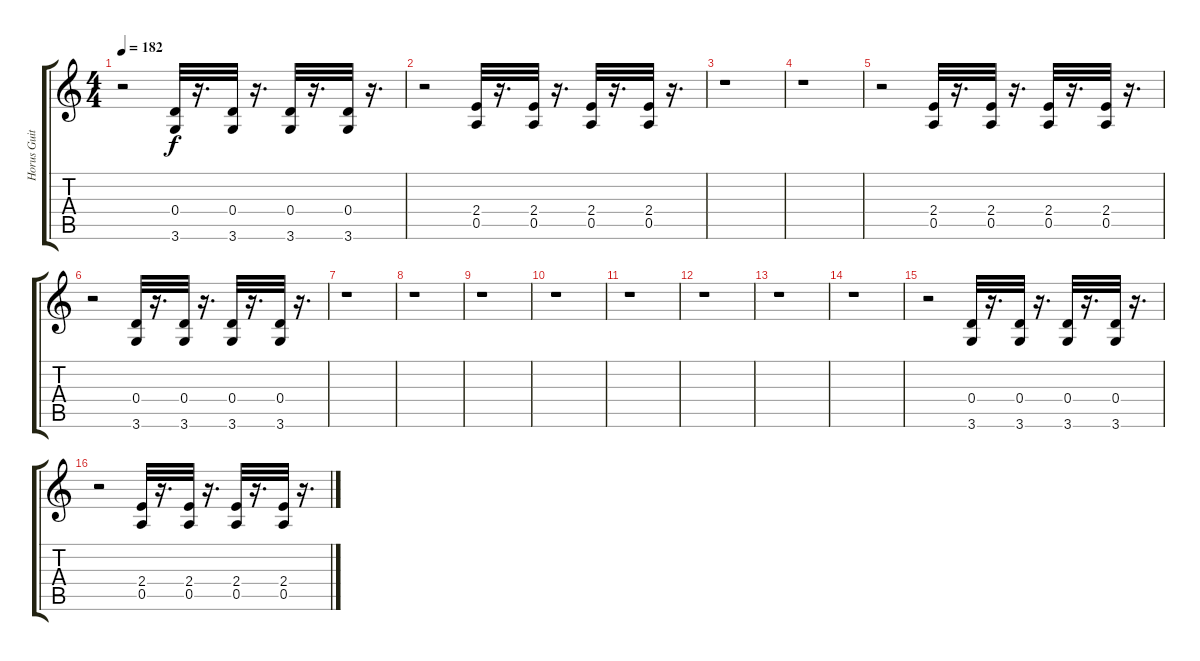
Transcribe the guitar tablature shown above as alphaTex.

\track ("Horus Guitar" "Horus Guit") {instrument distortionguitar}
\staff {score tabs}
\tuning (E4 B3 G3 D3 A2 E2) {hide}
\ts (4 4)
\tempo 182
\clef g2
\ks c
r.2{dy f} (0.4 3.6).32 r.16{d} (0.4 3.6).32 r.16{d} (0.4 3.6).32 r.16{d} (0.4 3.6).32 r.16{d} |
r.2 (2.4 0.5).32 r.16{d} (2.4 0.5).32 r.16{d} (2.4 0.5).32 r.16{d} (2.4 0.5).32 r.16{d} |
r.1 |
r.1 |
r.2 (2.4 0.5).32 r.16{d} (2.4 0.5).32 r.16{d} (2.4 0.5).32 r.16{d} (2.4 0.5).32 r.16{d} |
r.2 (0.4 3.6).32 r.16{d} (0.4 3.6).32 r.16{d} (0.4 3.6).32 r.16{d} (0.4 3.6).32 r.16{d} |
r.1 |
r.1 |
r.1 |
r.1 |
r.1 |
r.1 |
r.1 |
r.1 |
r.2 (0.4 3.6).32 r.16{d} (0.4 3.6).32 r.16{d} (0.4 3.6).32 r.16{d} (0.4 3.6).32 r.16{d} |
r.2 (2.4 0.5).32 r.16{d} (2.4 0.5).32 r.16{d} (2.4 0.5).32 r.16{d} (2.4 0.5).32 r.16{d}
